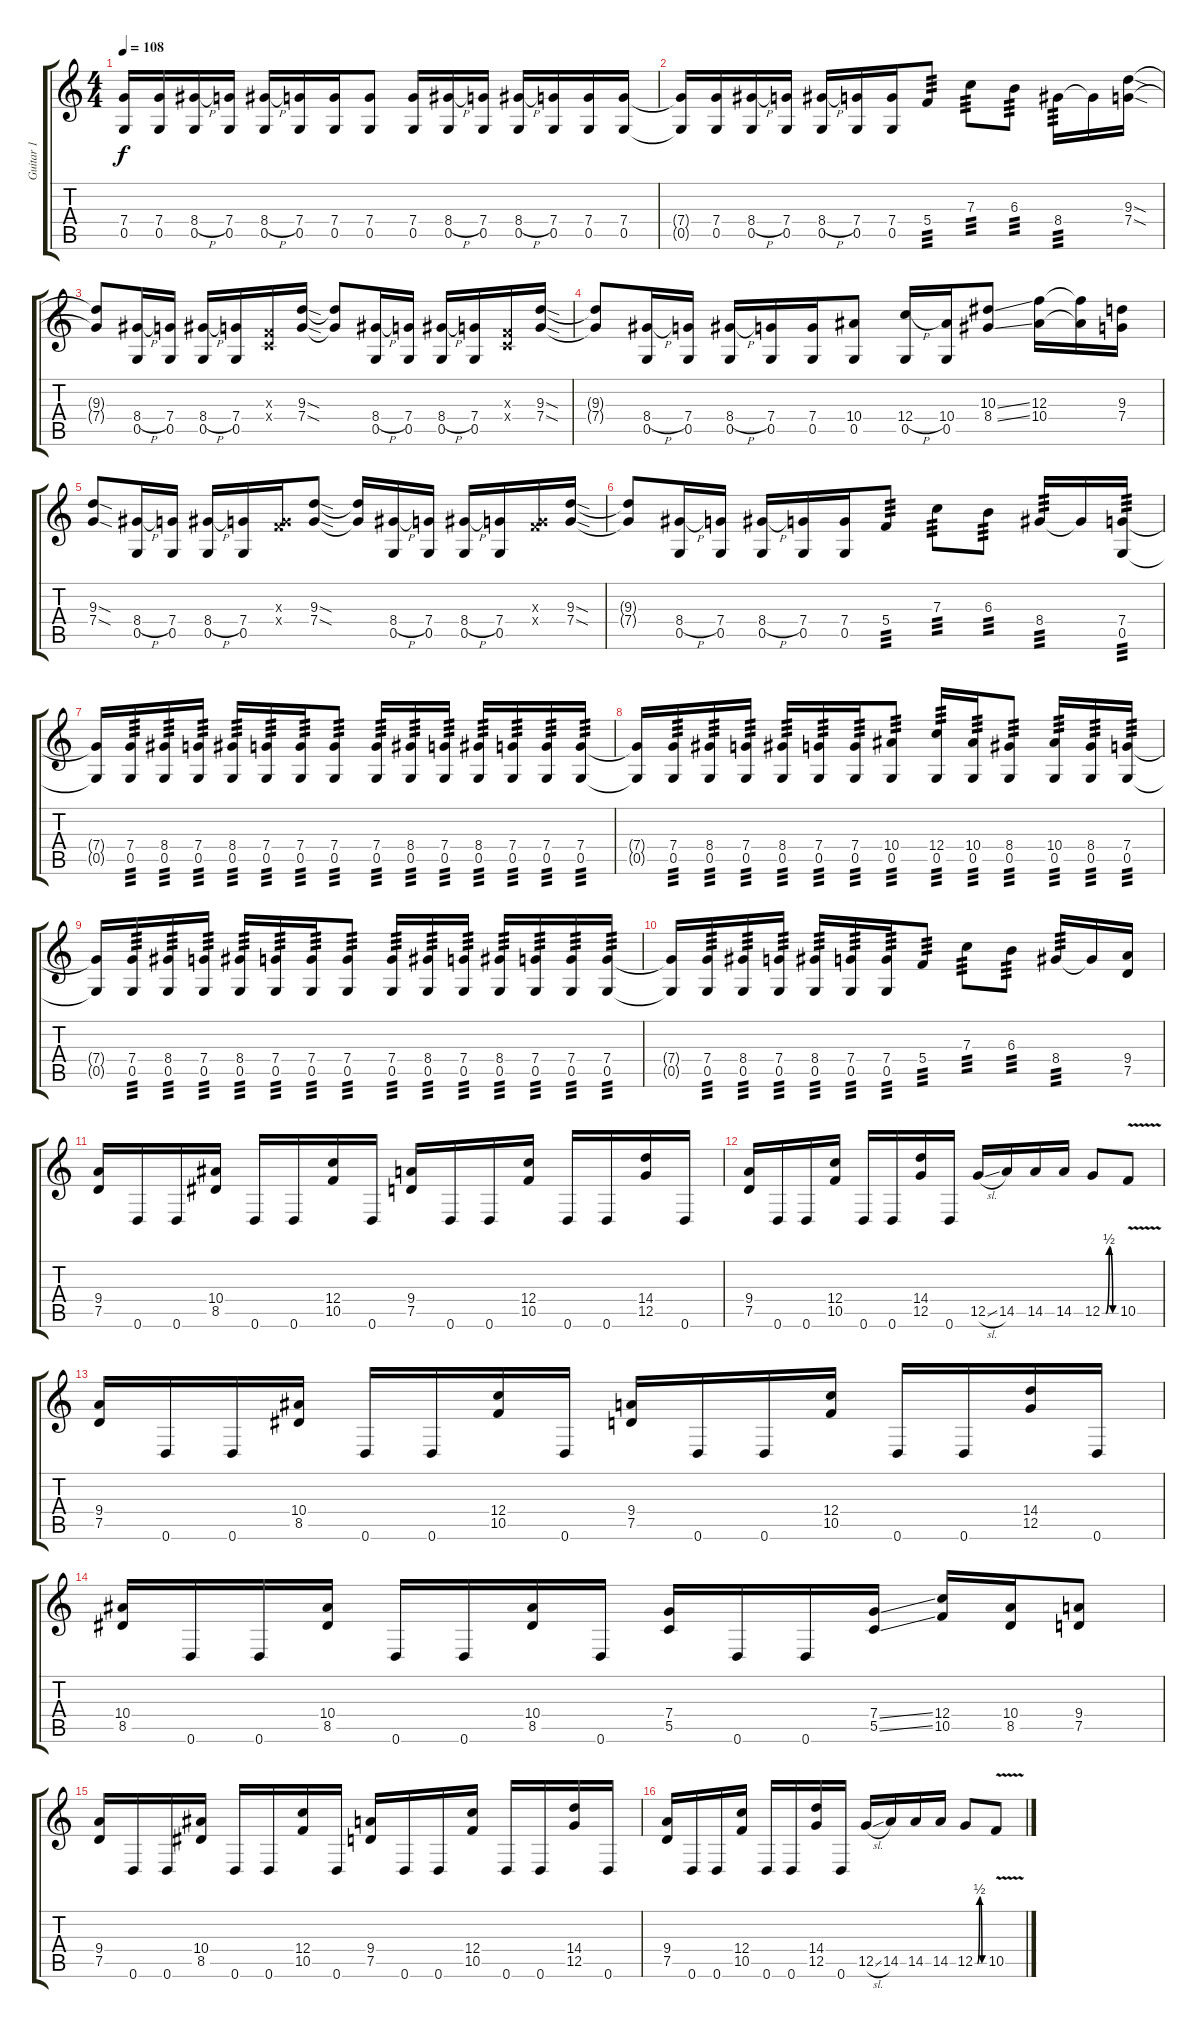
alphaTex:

\track ("Guitar 1" "Guitar 1") {instrument overdrivenguitar}
\staff {score tabs}
\tuning (D4 A3 F3 C3 G2 D2) {hide}
\ts (4 4)
\tempo 108
\clef g2
\ks c
(7.4{t} 0.5{t}).16{dy f} (7.4 0.5).16 (8.4{h} 0.5).16 (7.4 0.5).16 (8.4{h} 0.5).16 (7.4 0.5).16 (7.4 0.5).16 (7.4 0.5).8 (7.4 0.5).16 (8.4{h} 0.5).16 (7.4 0.5).16 (8.4{h} 0.5).16 (7.4 0.5).16 (7.4 0.5).16 (7.4 0.5).16 |
(7.4{t} 0.5{t}).16 (7.4 0.5).16 (8.4{h} 0.5).16 (7.4 0.5).16 (8.4{h} 0.5).16 (7.4 0.5).16 (7.4 0.5).16 5.4.8{tp 3} 7.3.8{tp 3} 6.3.8{tp 3} 8.4.16{tp 3} 8.4{t}.16 (9.3{sod} 7.4{sod}).16 |
\section ("" "")
(9.3{t} 7.4{t}).8 (8.4{h} 0.5).16 (7.4 0.5).16 (8.4{h} 0.5).16 (7.4 0.5).16 (0.3{x} 0.4{x}).16 (9.3{sod} 7.4{sod}).16 (9.3{t} 7.4{t}).8 (8.4{h} 0.5).16 (7.4 0.5).16 (8.4{h} 0.5).16 (7.4 0.5).16 (0.3{x} 0.4{x}).16 (9.3{sod} 7.4{sod}).16 |
(9.3{t} 7.4{t}).8 (8.4{h} 0.5).16 (7.4 0.5).16 (8.4{h} 0.5).16 (7.4 0.5).16 (7.4 0.5).16 (10.4 0.5).8 (12.4{h} 0.5).16 (10.4 0.5).16 (10.3{ss} 8.4{ss}).8 (12.3 10.4).16 (12.3{t} 10.4{t}).16 (9.3 7.4).16 |
(9.3{sod} 7.4{sod}).8 (8.4{h} 0.5).16 (7.4 0.5).16 (8.4{h} 0.5).16 (7.4 0.5).16 (0.3{x} 7.4{x}).16 (9.3{sod} 7.4{sod}).8 (9.3{t} 7.4{t}).16 (8.4{h} 0.5).16 (7.4 0.5).16 (8.4{h} 0.5).16 (7.4 0.5).16 (0.3{x} 7.4{x}).16 (9.3{sod} 7.4{sod}).16 |
(9.3{t} 7.4{t}).8 (8.4{h} 0.5).16 (7.4 0.5).16 (8.4{h} 0.5).16 (7.4 0.5).16 (7.4 0.5).16 5.4.8{tp 3} 7.3.8{tp 3} 6.3.8{tp 3} 8.4.16{tp 3} 8.4{t}.16 (7.4 0.5).16{tp 3} |
\section ("" "")
(7.4{t} 0.5{t}).16 (7.4 0.5).16{tp 3} (8.4 0.5).16{tp 3} (7.4 0.5).16{tp 3} (8.4 0.5).16{tp 3} (7.4 0.5).16{tp 3} (7.4 0.5).16{tp 3} (7.4 0.5).8{tp 3} (7.4 0.5).16{tp 3} (8.4 0.5).16{tp 3} (7.4 0.5).16{tp 3} (8.4 0.5).16{tp 3} (7.4 0.5).16{tp 3} (7.4 0.5).16{tp 3} (7.4 0.5).16{tp 3} |
(7.4{t} 0.5{t}).16 (7.4 0.5).16{tp 3} (8.4 0.5).16{tp 3} (7.4 0.5).16{tp 3} (8.4 0.5).16{tp 3} (7.4 0.5).16{tp 3} (7.4 0.5).16{tp 3} (10.4 0.5).8{tp 3} (12.4 0.5).16{tp 3} (10.4 0.5).16{tp 3} (8.4 0.5).8{tp 3} (10.4 0.5).16{tp 3} (8.4 0.5).16{tp 3} (7.4 0.5).16{tp 3} |
(7.4{t} 0.5{t}).16 (7.4 0.5).16{tp 3} (8.4 0.5).16{tp 3} (7.4 0.5).16{tp 3} (8.4 0.5).16{tp 3} (7.4 0.5).16{tp 3} (7.4 0.5).16{tp 3} (7.4 0.5).8{tp 3} (7.4 0.5).16{tp 3} (8.4 0.5).16{tp 3} (7.4 0.5).16{tp 3} (8.4 0.5).16{tp 3} (7.4 0.5).16{tp 3} (7.4 0.5).16{tp 3} (7.4 0.5).16{tp 3} |
(7.4{t} 0.5{t}).16 (7.4 0.5).16{tp 3} (8.4 0.5).16{tp 3} (7.4 0.5).16{tp 3} (8.4 0.5).16{tp 3} (7.4 0.5).16{tp 3} (7.4 0.5).16{tp 3} 5.4.8{tp 3} 7.3.8{tp 3} 6.3.8{tp 3} 8.4.16{tp 3} 8.4{t}.16 (9.4 7.5).16 |
\section ("" "")
(9.4 7.5).16 0.6.16 0.6.16 (10.4 8.5).16 0.6.16 0.6.16 (12.4 10.5).16 0.6.16 (9.4 7.5).16 0.6.16 0.6.16 (12.4 10.5).16 0.6.16 0.6.16 (14.4 12.5).16 0.6.16 |
(9.4 7.5).16 0.6.16 0.6.16 (12.4 10.5).16 0.6.16 0.6.16 (14.4 12.5).16 0.6.16 12.5{sl}.16 14.5.16 14.5.16 14.5.16 12.5{be (custom 0 0 15 0 30 2 45 0 60 0)}.8 10.5{v}.8 |
(9.4 7.5).16 0.6.16 0.6.16 (10.4 8.5).16 0.6.16 0.6.16 (12.4 10.5).16 0.6.16 (9.4 7.5).16 0.6.16 0.6.16 (12.4 10.5).16 0.6.16 0.6.16 (14.4 12.5).16 0.6.16 |
(10.4 8.5).16 0.6.16 0.6.16 (10.4 8.5).16 0.6.16 0.6.16 (10.4 8.5).16 0.6.16 (7.4 5.5).16 0.6.16 0.6.16 (7.4{ss} 5.5{ss}).16 (12.4 10.5).16 (10.4 8.5).16 (9.4 7.5).8 |
(9.4 7.5).16 0.6.16 0.6.16 (10.4 8.5).16 0.6.16 0.6.16 (12.4 10.5).16 0.6.16 (9.4 7.5).16 0.6.16 0.6.16 (12.4 10.5).16 0.6.16 0.6.16 (14.4 12.5).16 0.6.16 |
(9.4 7.5).16 0.6.16 0.6.16 (12.4 10.5).16 0.6.16 0.6.16 (14.4 12.5).16 0.6.16 12.5{sl}.16 14.5.16 14.5.16 14.5.16 12.5{be (custom 0 0 15 0 30 2 45 0 60 0)}.8 10.5{v}.8
